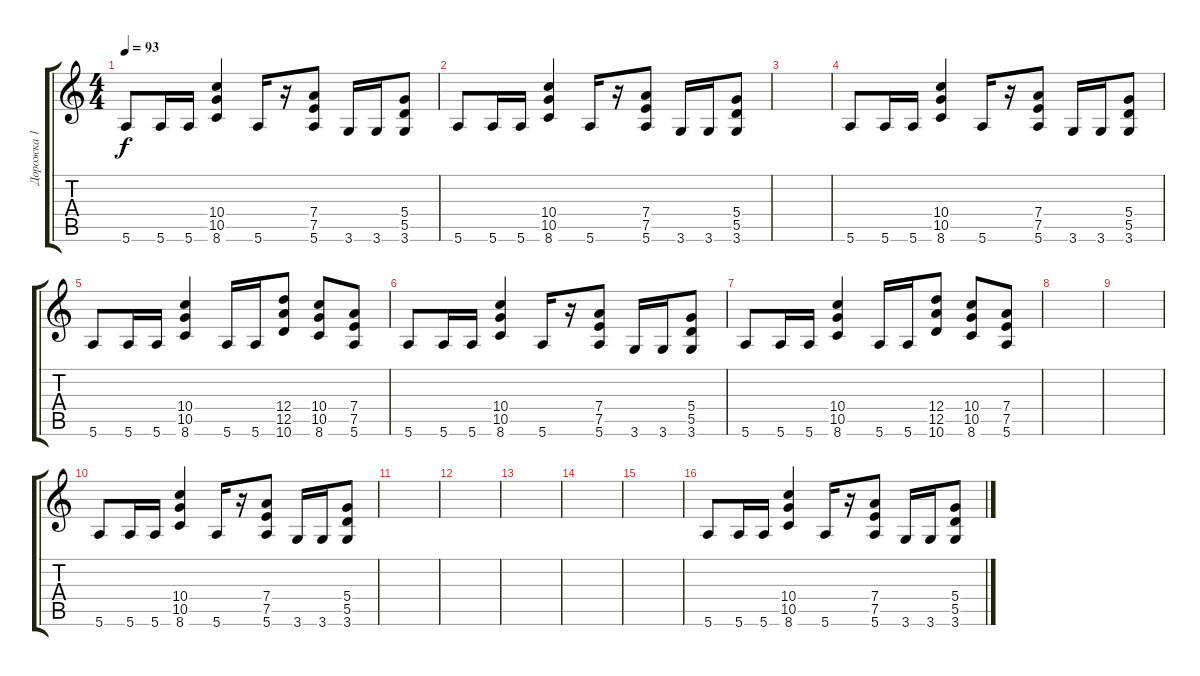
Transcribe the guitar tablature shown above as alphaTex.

\track ("Дорожка 1" "Дорожка 1") {instrument distortionguitar}
\staff {score tabs}
\tuning (E4 B3 G3 D3 A2 E2) {hide}
\ts (4 4)
\tempo 93
\clef g2
\ks c
5.6.8{dy f} 5.6.16 5.6.16 (10.4 10.5 8.6).4 5.6.16 r.16 (7.4 7.5 5.6).8 3.6.16 3.6.16 (5.4 5.5 3.6).8 |
5.6.8 5.6.16 5.6.16 (10.4 10.5 8.6).4 5.6.16 r.16 (7.4 7.5 5.6).8 3.6.16 3.6.16 (5.4 5.5 3.6).8 |
|
5.6.8 5.6.16 5.6.16 (10.4 10.5 8.6).4 5.6.16 r.16 (7.4 7.5 5.6).8 3.6.16 3.6.16 (5.4 5.5 3.6).8 |
5.6.8 5.6.16 5.6.16 (10.4 10.5 8.6).4 5.6.16 5.6.16 (12.4 12.5 10.6).8 (10.4 10.5 8.6).8 (7.4 7.5 5.6).8 |
5.6.8 5.6.16 5.6.16 (10.4 10.5 8.6).4 5.6.16 r.16 (7.4 7.5 5.6).8 3.6.16 3.6.16 (5.4 5.5 3.6).8 |
5.6.8 5.6.16 5.6.16 (10.4 10.5 8.6).4 5.6.16 5.6.16 (12.4 12.5 10.6).8 (10.4 10.5 8.6).8 (7.4 7.5 5.6).8 |
|
|
5.6.8 5.6.16 5.6.16 (10.4 10.5 8.6).4 5.6.16 r.16 (7.4 7.5 5.6).8 3.6.16 3.6.16 (5.4 5.5 3.6).8 |
|
|
|
|
|
5.6.8 5.6.16 5.6.16 (10.4 10.5 8.6).4 5.6.16 r.16 (7.4 7.5 5.6).8 3.6.16 3.6.16 (5.4 5.5 3.6).8
